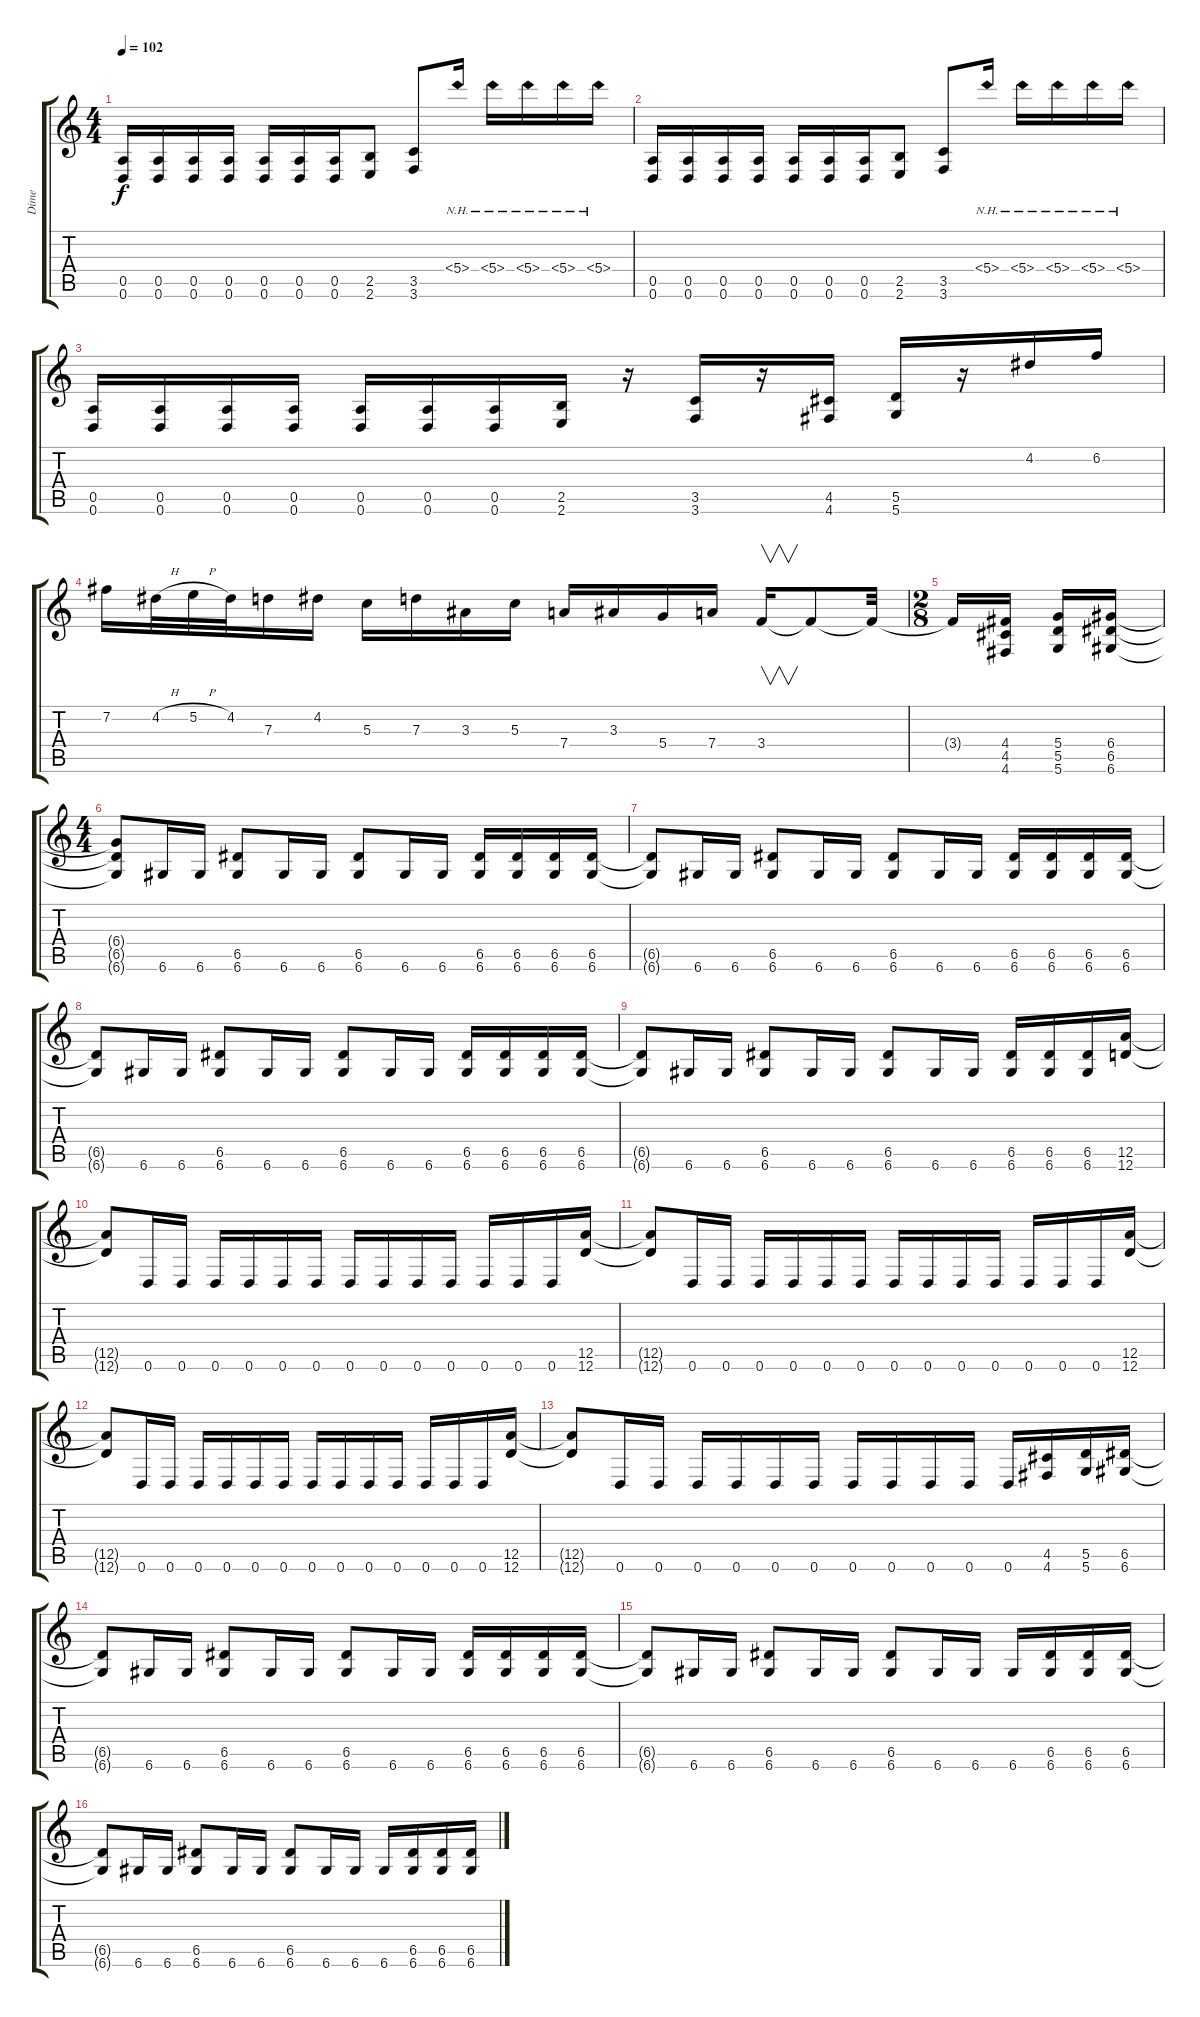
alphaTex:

\track ("Dime" "Dime") {instrument distortionguitar}
\staff {score tabs}
\tuning (E4 B3 G3 D3 A2 D2) {hide}
\ts (4 4)
\tempo 102
\clef g2
\ks c
(0.5 0.6).16{dy f} (0.5 0.6).16 (0.5 0.6).16 (0.5 0.6).16 (0.5 0.6).16 (0.5 0.6).16 (0.5 0.6).16 (2.5 2.6).8 (3.5 3.6).8 5.4{nh}.16 5.4{nh}.16 5.4{nh}.16 5.4{nh}.16 5.4{nh}.16 |
(0.5 0.6).16 (0.5 0.6).16 (0.5 0.6).16 (0.5 0.6).16 (0.5 0.6).16 (0.5 0.6).16 (0.5 0.6).16 (2.5 2.6).8 (3.5 3.6).8 5.4{nh}.16 5.4{nh}.16 5.4{nh}.16 5.4{nh}.16 5.4{nh}.16 |
(0.5 0.6).16 (0.5 0.6).16 (0.5 0.6).16 (0.5 0.6).16 (0.5 0.6).16 (0.5 0.6).16 (0.5 0.6).16 (2.5 2.6).16 r.16 (3.5 3.6).16 r.16 (4.5 4.6).16 (5.5 5.6).16 r.16 4.2.16 6.2.16 |
7.2.16 4.2{h}.32 5.2{h}.32 4.2.32 7.3.16 4.2.16 5.3.16 7.3.16 3.3.16 5.3.16 7.4.16 3.3.16 5.4.16 7.4.16 3.4.16{v} 3.4{t}.8 3.4{t}.32 |
\ts (2 8)
3.4{t}.16 (4.4 4.5 4.6).16 (5.4 5.5 5.6).16 (6.4 6.5 6.6).16 |
\ts (4 4)
(6.4{t} 6.5{t} 6.6{t}).8 6.6.16 6.6.16 (6.5 6.6).8 6.6.16 6.6.16 (6.5 6.6).8 6.6.16 6.6.16 (6.5 6.6).16 (6.5 6.6).16 (6.5 6.6).16 (6.5 6.6).16 |
(6.5{t} 6.6{t}).8 6.6.16 6.6.16 (6.5 6.6).8 6.6.16 6.6.16 (6.5 6.6).8 6.6.16 6.6.16 (6.5 6.6).16 (6.5 6.6).16 (6.5 6.6).16 (6.5 6.6).16 |
(6.5{t} 6.6{t}).8 6.6.16 6.6.16 (6.5 6.6).8 6.6.16 6.6.16 (6.5 6.6).8 6.6.16 6.6.16 (6.5 6.6).16 (6.5 6.6).16 (6.5 6.6).16 (6.5 6.6).16 |
(6.5{t} 6.6{t}).8 6.6.16 6.6.16 (6.5 6.6).8 6.6.16 6.6.16 (6.5 6.6).8 6.6.16 6.6.16 (6.5 6.6).16 (6.5 6.6).16 (6.5 6.6).16 (12.5 12.6).16 |
(12.5{t} 12.6{t}).8 0.6.16 0.6.16 0.6.16 0.6.16 0.6.16 0.6.16 0.6.16 0.6.16 0.6.16 0.6.16 0.6.16 0.6.16 0.6.16 (12.5 12.6).16 |
(12.5{t} 12.6{t}).8 0.6.16 0.6.16 0.6.16 0.6.16 0.6.16 0.6.16 0.6.16 0.6.16 0.6.16 0.6.16 0.6.16 0.6.16 0.6.16 (12.5 12.6).16 |
(12.5{t} 12.6{t}).8 0.6.16 0.6.16 0.6.16 0.6.16 0.6.16 0.6.16 0.6.16 0.6.16 0.6.16 0.6.16 0.6.16 0.6.16 0.6.16 (12.5 12.6).16 |
(12.5{t} 12.6{t}).8 0.6.16 0.6.16 0.6.16 0.6.16 0.6.16 0.6.16 0.6.16 0.6.16 0.6.16 0.6.16 0.6.16 (4.5 4.6).16 (5.5 5.6).16 (6.5 6.6).16 |
(6.5{t} 6.6{t}).8 6.6.16 6.6.16 (6.5 6.6).8 6.6.16 6.6.16 (6.5 6.6).8 6.6.16 6.6.16 (6.5 6.6).16 (6.5 6.6).16 (6.5 6.6).16 (6.5 6.6).16 |
(6.5{t} 6.6{t}).8 6.6.16 6.6.16 (6.5 6.6).8 6.6.16 6.6.16 (6.5 6.6).8 6.6.16 6.6.16 6.6.16 (6.5 6.6).16 (6.5 6.6).16 (6.5 6.6).16 |
(6.5{t} 6.6{t}).8 6.6.16 6.6.16 (6.5 6.6).8 6.6.16 6.6.16 (6.5 6.6).8 6.6.16 6.6.16 6.6.16 (6.5 6.6).16 (6.5 6.6).16 (6.5 6.6).16
